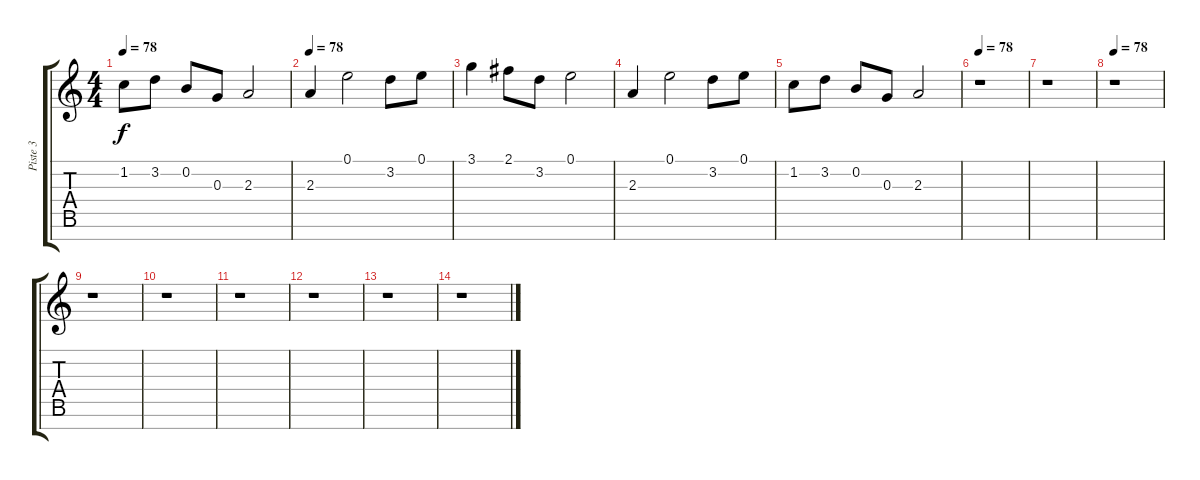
\track ("Piste 3" "Piste 3") {instrument overdrivenguitar}
\staff {score tabs}
\tuning (E4 B3 G3 D3 A2 E2 B1) {hide}
\ts (4 4)
\tempo 78
\clef g2
\ks c
1.2.8{dy f} 3.2.8 0.2.8 0.3.8 2.3.2 |
\tempo 78
2.3.4{volume 14 instrument overdrivenguitar} 0.1.2 3.2.8 0.1.8 |
3.1.4 2.1.8 3.2.8 0.1.2 |
2.3.4 0.1.2 3.2.8 0.1.8 |
1.2.8 3.2.8 0.2.8 0.3.8 2.3.2 |
\tempo 78
r.1 |
r.1 |
\tempo 78
r.1 |
r.1 |
r.1 |
r.1 |
r.1 |
r.1 |
r.1
